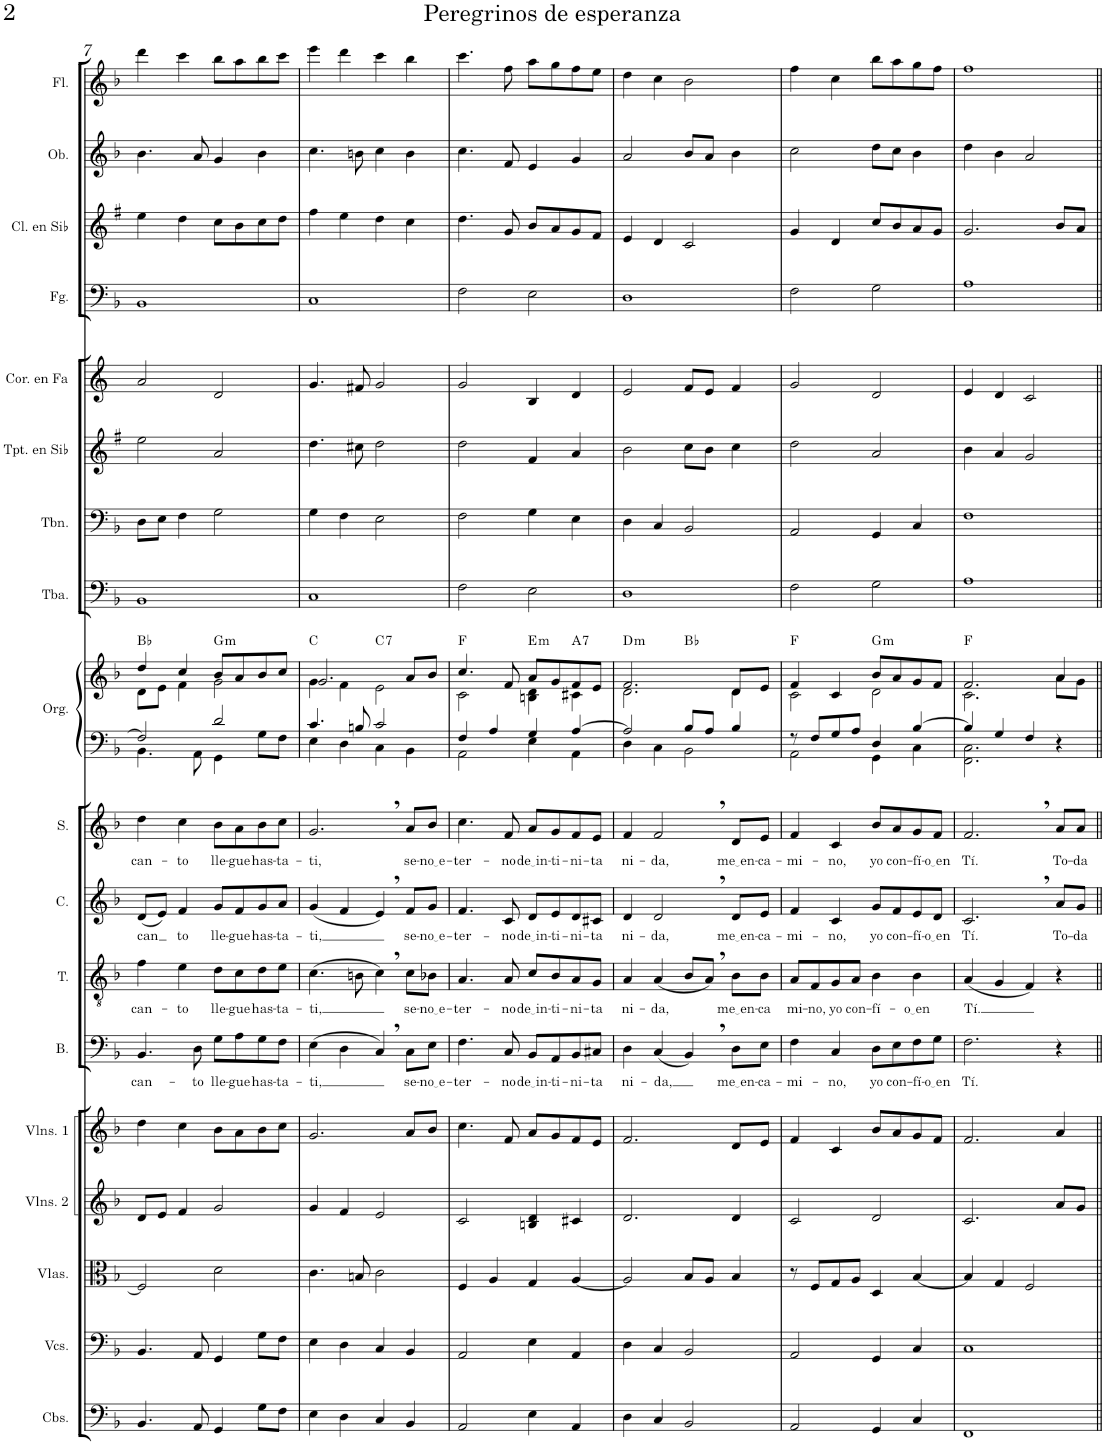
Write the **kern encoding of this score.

**kern	**kern	**kern	**kern	**kern	**kern	**text	**kern	**text	**kern	**text	**kern	**text	**kern	**kern	**harte	**kern	**kern	**kern	**kern	**kern	**kern	**kern	**kern
*part18	*part17	*part16	*part15	*part14	*part13	*part13	*part12	*part12	*part11	*part11	*part10	*part10	*part9	*part9	*part9	*part8	*part7	*part6	*part5	*part4	*part3	*part2	*part1
*staff19	*staff18	*staff17	*staff16	*staff15	*staff14	*staff14	*staff13	*staff13	*staff12	*staff12	*staff11	*staff11	*staff10	*staff9	*	*staff8	*staff7	*staff6	*staff5	*staff4	*staff3	*staff2	*staff1
*I"Contrabajos	*I"Violonchelos	*I"Violas	*I"Violines 2	*I"Violines 1	*I"Bajo	*	*I"Tenor	*	*I"Contralto	*	*I"Soprano	*	*I"Órgano	*	*	*I"Tuba	*I"Trombón	*I"Trompeta en Sib	*I"Trompa en Fa	*I"Fagot	*I"Clarinete en Sib	*I"Oboe	*I"Flauta
*I'Cbs.	*I'Vcs.	*I'Vlas.	*I'Vlns. 2	*I'Vlns. 1	*I'B.	*	*I'T.	*	*I'C.	*	*I'S.	*	*	*	*	*I'Tba.	*I'Tbn.	*I'Tpt. en Sib	*	*I'Fg.	*I'Cl. en Sib	*I'Ob.	*I'Fl.
!!LO:PB:g=z
*clefF4	*clefF4	*clefC3	*clefG2	*clefG2	*clefF4	*	*clefGv2	*	*clefG2	*	*clefG2	*	*clefF4	*clefG2	*	*clefF4	*clefF4	*clefG2	*clefG2	*clefF4	*clefG2	*clefG2	*clefG2
*Trd7c12	*	*	*	*	*	*	*	*	*	*	*	*	*	*	*	*	*	*Trd1c2	*Trd4c7	*	*Trd1c2	*	*
*k[b-]	*k[b-]	*k[b-]	*k[b-]	*k[b-]	*k[b-]	*	*k[b-]	*	*k[b-]	*	*k[b-]	*	*k[b-]	*k[b-]	*	*k[b-]	*k[b-]	*k[f#]	*k[]	*k[b-]	*k[f#]	*k[b-]	*k[b-]
*M4/4	*M4/4	*M4/4	*M4/4	*M4/4	*M4/4	*	*M4/4	*	*M4/4	*	*M4/4	*	*M4/4	*M4/4	*	*M4/4	*M4/4	*M4/4	*M4/4	*M4/4	*M4/4	*M4/4	*M4/4
*met(c)	*met(c)	*met(c)	*met(c)	*met(c)	*met(c)	*	*met(c)	*	*met(c)	*	*met(c)	*	*met(c)	*met(c)	*	*met(c)	*met(c)	*met(c)	*met(c)	*met(c)	*met(c)	*met(c)	*met(c)
=7	=7	=7	=7	=7	=7	=7	=7	=7	=7	=7	=7	=7	=7	=7	=7	=7	=7	=7	=7	=7	=7	=7	=7
!	!	!	!	!	!	!LO:LY:b	!	!LO:LY:b	!	!LO:LY:b	!	!LO:LY:b	!	!	!	!	!	!	!	!	!	!	!
*	*	*	*	*	*	*	*	*	*	*	*	*	*^	*^	*	*	*	*	*	*	*	*	*
4.BB-/	4.BB-/	2F/]	8d/L	4dd\	4.BB-/	can-	4f\	can-	(8d/L	can	4dd\	can-	2F/]	4.BB-\	4dd/	8d\L	Bb:maj	1BB-	8D\L	2ee\	2a/	1BB-	4ee\	4.b-\	4ddd\
.	.	.	8e/J	.	.	.	.	.	8e/J)	.	.	.	.	.	.	8e\J	.	.	8E\J	.	.	.	.	.	.
!	!	!	!	!	!	!	!	!LO:LY:b	!	!LO:LY:b	!	!LO:LY:b	!	!	!	!	!	!	!	!	!	!	!	!	!
.	.	.	4f/	4cc\	.	.	4e\	-to	4f/	to	4cc\	-to	.	.	4cc/	4f\	.	.	4F\	.	.	.	4dd\	.	4ccc\
!	!	!	!	!	!	!LO:LY:b	!	!	!	!	!	!	!	!	!	!	!	!	!	!	!	!	!	!	!
8AA/	8AA/	.	.	.	8D\	-to	.	.	.	.	.	.	.	8AA\	.	.	.	.	.	.	.	.	.	8a/	.
!	!	!	!	!	!	!LO:LY:b	!	!LO:LY:b	!	!LO:LY:b	!	!LO:LY:b	!	!	!	!	!LO:H:kt=m	!	!	!	!	!	!	!	!
4GG/	4GG/	2d\	2g/	8b-\L	8G\L	lle-	8d\L	lle-	8g/L	lle-	8b-\L	lle-	2d/	4GG\	8b-/L	2g\	G:min	.	2G\	2a/	2d/	.	8cc\L	4g/	8bb-\L
!	!	!	!	!	!	!LO:LY:b	!	!LO:LY:b	!	!LO:LY:b	!	!LO:LY:b	!	!	!	!	!	!	!	!	!	!	!	!	!
.	.	.	.	8a\	8A\	-gue	8c\	-gue	8f/	-gue	8a\	-gue	.	.	8a/	.	.	.	.	.	.	.	8b\	.	8aa\
!	!	!	!	!	!	!LO:LY:b	!	!LO:LY:b	!	!LO:LY:b	!	!LO:LY:b	!	!	!	!	!	!	!	!	!	!	!	!	!
8G\L	8G\L	.	.	8b-\	8G\	has-	8d\	has-	8g/	has-	8b-\	has-	.	8G\L	8b-/	.	.	.	.	.	.	.	8cc\	4b-\	8bb-\
!	!	!	!	!	!	!LO:LY:b	!	!LO:LY:b	!	!LO:LY:b	!	!LO:LY:b	!	!	!	!	!	!	!	!	!	!	!	!	!
8F\J	8F\J	.	.	8cc\J	8F\J	-ta-	8e\J	-ta-	8a/J	-ta-	8cc\J	-ta-	.	8F\J	8cc/J	.	.	.	.	.	.	.	8dd\J	.	8ccc\J
=8	=8	=8	=8	=8	=8	=8	=8	=8	=8	=8	=8	=8	=8	=8	=8	=8	=8	=8	=8	=8	=8	=8	=8	=8	=8
!	!	!	!	!	!	!LO:LY:b	!	!LO:LY:b	!	!LO:LY:b	!	!LO:LY:b	!	!	!	!	!	!	!	!	!	!	!	!	!
4E\	4E\	4.c\	4g/	2.g/	(4E\	-ti,	(4.c\	-ti,	(4g/	-ti,	2.g,/	-ti,	4.c/	4E\	2.g/	4g\	C:maj	1C	4G\	4.dd\	4.g/	1C	4ff#\	4.cc\	4eee\
4D\	4D\	.	4f/	.	4D\	.	.	.	4f/	.	.	.	.	4D\	.	4f\	.	.	4F\	.	.	.	4ee\	.	4ddd\
.	.	8Bn/	.	.	.	.	8Bn\	.	.	.	.	.	8Bn/	.	.	.	.	.	.	8cc#X\	8f#X/	.	.	8bn\	.
!	!	!	!	!	!	!	!	!	!	!	!	!	!	!	!	!	!LO:H:kt=7	!	!	!	!	!	!	!	!
4C/	4C/	2c\	2e/	.	4C,/)	.	4c,\)	.	4e,/)	.	.	.	2c/	4C\	.	2e\	C:7	.	2E\	2dd\	2g/	.	4dd\	4cc\	4ccc\
!	!	!	!	!	!	!LO:LY:b	!	!LO:LY:b	!	!LO:LY:b	!	!LO:LY:b	!	!	!	!	!	!	!	!	!	!	!	!	!
4BB-/	4BB-/	.	.	8a/L	8C\L	se-	8c\L	se-	8f/L	se-	8a/L	se-	.	4BB-\	8a/L	.	.	.	.	.	.	.	4cc\	4b\	4bb-\
!	!	!	!	!	!	!LO:LY:b	!	!LO:LY:b	!	!LO:LY:b	!	!LO:LY:b	!	!	!	!	!	!	!	!	!	!	!	!	!
.	.	.	.	8b-/J	8E\J	no e	8B-X\J	no e	8g/J	no e	8b-/J	no e	.	.	8b-/J	.	.	.	.	.	.	.	.	.	.
=9	=9	=9	=9	=9	=9	=9	=9	=9	=9	=9	=9	=9	=9	=9	=9	=9	=9	=9	=9	=9	=9	=9	=9	=9	=9
!	!	!	!	!	!	!LO:LY:b	!	!LO:LY:b	!	!LO:LY:b	!	!LO:LY:b	!	!	!	!	!	!	!	!	!	!	!	!	!
2AA/	2AA/	4F/	2c/	4.cc\	4.F\	-ter-	4.A/	-ter-	4.f/	-ter-	4.cc\	-ter-	4F/	2AA\	4.cc/	2c\	F:maj	2F\	2F\	2dd\	2g/	2F\	4.dd\	4.cc\	4.ccc\
.	.	4A/	.	.	.	.	.	.	.	.	.	.	4A/	.	.	.	.	.	.	.	.	.	.	.	.
!	!	!	!	!	!	!LO:LY:b	!	!LO:LY:b	!	!LO:LY:b	!	!LO:LY:b	!	!	!	!	!	!	!	!	!	!	!	!	!
.	.	.	.	8f/	8C/	-no	8A/	-no	8c/	-no	8f/	-no	.	.	8f/	.	.	.	.	.	.	.	8g/	8f/	8ff\
!	!	!	!	!	!	!LO:LY:b	!	!LO:LY:b	!	!LO:LY:b	!	!LO:LY:b	!	!	!	!	!LO:H:kt=m	!	!	!	!	!	!	!	!
4E\	4E\	4G/	4Bn/ 4d/	8a/L	8BB-/L	de in	8c/L	de in	8d/L	de in	8a/L	de in	4G/	4E\	8a/L	4Bn\ 4d\	E:min	2E\	4G\	4f#/	4B/	2E\	8b/L	4e/	8aa\L
!	!	!	!	!	!	!LO:LY:b	!	!LO:LY:b	!	!LO:LY:b	!	!LO:LY:b	!	!	!	!	!	!	!	!	!	!	!	!	!
.	.	.	.	8g/	8AA/	-ti-	8B-/	-ti-	8e/	-ti-	8g/	-ti-	.	.	8g/	.	.	.	.	.	.	.	8a/	.	8gg\
!	!	!	!	!	!	!LO:LY:b	!	!LO:LY:b	!	!LO:LY:b	!	!LO:LY:b	!	!	!	!	!LO:H:kt=7	!	!	!	!	!	!	!	!
4AA/	4AA/	[4A/	4c#X/	8f/	8BB-/	-ni-	8A/	-ni-	8d/	-ni-	8f/	-ni-	[4A/	4AA\	8f/	4c#X\	A:7	.	4E\	4a/	4d/	.	8g/	4g/	8ff\
!	!	!	!	!	!	!LO:LY:b	!	!LO:LY:b	!	!LO:LY:b	!	!LO:LY:b	!	!	!	!	!	!	!	!	!	!	!	!	!
.	.	.	.	8e/J	8C#X/J	-ta	8G/J	-ta	8c#X/J	-ta	8e/J	-ta	.	.	8e/J	.	.	.	.	.	.	.	8f#/J	.	8ee\J
*	*	*	*	*	*	*	*	*	*	*	*	*	*	*	*v	*v	*	*	*	*	*	*	*	*	*
=10	=10	=10	=10	=10	=10	=10	=10	=10	=10	=10	=10	=10	=10	=10	=10	=10	=10	=10	=10	=10	=10	=10	=10	=10
!	!	!	!	!	!	!LO:LY:b	!	!LO:LY:b	!	!LO:LY:b	!	!LO:LY:b	!	!	!	!LO:H:kt=m	!	!	!	!	!	!	!	!
*	*	*	*	*	*	*	*	*	*	*	*	*	*	*	*^	*	*	*	*	*	*	*	*	*
*	*	*	*	*	*	*	*	*	*	*	*	*	*	*	*	*^	*	*	*	*	*	*	*	*	*
4D\	4D\	2A/]	2.d/	2.f/	4D\	ni-	4A/	ni-	4d/	ni-	4f/	ni-	2A/]	4D\	2.f/	2.d\	2ryy	D:min	1D	4D\	2b\	2e/	1D	4e/	2a/	4dd\
!	!	!	!	!	!	!LO:LY:b	!	!LO:LY:b	!	!LO:LY:b	!	!LO:LY:b	!	!	!	!	!	!	!	!	!	!	!	!	!	!
4C/	4C/	.	.	.	(4C/	-da,	(4A/	-da,	2d,/	-da,	2f,/	-da,	.	4C\	.	.	.	.	.	4C/	.	.	.	4d/	.	4cc\
2BB-/	2BB-/	8B-/L	.	.	4BB-,/)	.	8B-/L	.	.	.	.	.	8B-/L	2BB-\	.	.	2ryy	Bb:maj	.	2BB-/	8cc\L	8f/L	.	2c/	8b-/L	2b-\
.	.	8A/J	.	.	.	.	8A,/J)	.	.	.	.	.	8A/J	.	.	.	.	.	.	.	8b\J	8e/J	.	.	8a/J	.
!	!	!	!	!	!	!LO:LY:b	!	!LO:LY:b	!	!LO:LY:b	!	!LO:LY:b	!	!	!	!	!	!	!	!	!	!	!	!	!	!
.	.	4B-/	4d/	8d/L	8D\L	me en	8B-\L	me en	8d/L	me en	8d/L	me en	4B-/	.	8d/L	4d\	.	.	.	.	4cc\	4f/	.	.	4b-\	.
!	!	!	!	!	!	!LO:LY:b	!	!LO:LY:b	!	!LO:LY:b	!	!LO:LY:b	!	!	!	!	!	!	!	!	!	!	!	!	!	!
.	.	.	.	8e/J	8E\J	-ca-	8B-\J	-ca	8e/J	-ca-	8e/J	-ca-	.	.	8e/J	.	.	.	.	.	.	.	.	.	.	.
=11	=11	=11	=11	=11	=11	=11	=11	=11	=11	=11	=11	=11	=11	=11	=11	=11	=11	=11	=11	=11	=11	=11	=11	=11	=11	=11
!	!	!	!	!	!	!LO:LY:b	!	!LO:LY:b	!	!LO:LY:b	!	!LO:LY:b	!	!	!	!	!	!	!	!	!	!	!	!	!	!
*	*	*	*	*	*	*	*	*	*	*	*	*	*	*	*	*v	*v	*	*	*	*	*	*	*	*	*
2AA/	2AA/	8r	2c/	4f/	4F\	-mi-	8A/L	-mi-	4f/	-mi-	4f/	-mi-	8r	2AA\	4f/	2c\	F:maj	2F\	2AA/	2dd\	2g/	2F\	4g/	2cc\	4ff\
!	!	!	!	!	!	!	!	!LO:LY:b	!	!	!	!	!	!	!	!	!	!	!	!	!	!	!	!	!
.	.	8F/L	.	.	.	.	8F/	-no,	.	.	.	.	8F/L	.	.	.	.	.	.	.	.	.	.	.	.
!	!	!	!	!	!	!LO:LY:b	!	!LO:LY:b	!	!LO:LY:b	!	!LO:LY:b	!	!	!	!	!	!	!	!	!	!	!	!	!
.	.	8G/	.	4c/	4C/	-no,	8G/	yo	4c/	-no,	4c/	-no,	8G/	.	4c/	.	.	.	.	.	.	.	4d/	.	4cc\
!	!	!	!	!	!	!	!	!LO:LY:b	!	!	!	!	!	!	!	!	!	!	!	!	!	!	!	!	!
.	.	8A/J	.	.	.	.	8A/J	con-	.	.	.	.	8A/J	.	.	.	.	.	.	.	.	.	.	.	.
!	!	!	!	!	!	!LO:LY:b	!	!LO:LY:b	!	!LO:LY:b	!	!LO:LY:b	!	!	!	!	!LO:H:kt=m	!	!	!	!	!	!	!	!
4GG/	4GG/	4D/	2d/	8b-/L	8D\L	yo	4B-\	-fí-	8g/L	yo	8b-/L	yo	4D/	4GG\	8b-/L	2d\	G:min	2G\	4GG/	2a/	2d/	2G\	8cc/L	8dd\L	8bb-\L
!	!	!	!	!	!	!LO:LY:b	!	!	!	!LO:LY:b	!	!LO:LY:b	!	!	!	!	!	!	!	!	!	!	!	!	!
.	.	.	.	8a/	8E\	con-	.	.	8f/	con-	8a/	con-	.	.	8a/	.	.	.	.	.	.	.	8b/	8cc\J	8aa\
!	!	!	!	!	!	!LO:LY:b	!	!LO:LY:b	!	!LO:LY:b	!	!LO:LY:b	!	!	!	!	!	!	!	!	!	!	!	!	!
4C/	4C/	[4B-/	.	8g/	8F\	-fí-	4B-\	o en	8e/	-fí-	8g/	-fí-	[4B-/	4C\	8g/	.	.	.	4C/	.	.	.	8a/	4b-\	8gg\
!	!	!	!	!	!	!LO:LY:b	!	!	!	!LO:LY:b	!	!LO:LY:b	!	!	!	!	!	!	!	!	!	!	!	!	!
.	.	.	.	8f/J	8G\J	o en	.	.	8d/J	o en	8f/J	o en	.	.	8f/J	.	.	.	.	.	.	.	8g/J	.	8ff\J
=12	=12	=12	=12	=12	=12	=12	=12	=12	=12	=12	=12	=12	=12	=12	=12	=12	=12	=12	=12	=12	=12	=12	=12	=12	=12
!	!	!	!	!	!	!LO:LY:b	!	!LO:LY:b	!	!LO:LY:b	!	!LO:LY:b	!	!	!	!	!	!	!	!	!	!	!	!	!
1FF	1C	4B-/]	2.c/	2.f/	2.F\	Tí.	(4A/	Tí.	2.c,/	Tí.	2.f,/	Tí.	4B-/]	2.FF\ 2.C\	2.f/	2.c\	F:maj	1A	1F	4b\	4e/	1A	2.g/	4dd\	1ff
.	.	4G/	.	.	.	.	4G/	.	.	.	.	.	4G/	.	.	.	.	.	.	4a/	4d/	.	.	4b-\	.
.	.	2F/	.	.	.	.	4F/)	.	.	.	.	.	4F/	.	.	.	.	.	.	2g/	2c/	.	.	2a/	.
!	!	!	!	!	!	!	!	!	!	!LO:LY:b	!	!LO:LY:b	!	!	!	!	!	!	!	!	!	!	!	!	!
.	.	.	8a/L	4a/	4r	.	4r	.	8a/L	To-	8a/L	To-	4r	4ryy	4a/	8a\L	.	.	.	.	.	.	8b/L	.	.
!	!	!	!	!	!	!	!	!	!	!LO:LY:b	!	!LO:LY:b	!	!	!	!	!	!	!	!	!	!	!	!	!
.	.	.	8g/J	.	.	.	.	.	8g/J	-da	8a/J	-da	.	.	.	8g\J	.	.	.	.	.	.	8a/J	.	.
*	*	*	*	*	*	*	*	*	*	*	*	*	*v	*v	*	*	*	*	*	*	*	*	*	*	*
*	*	*	*	*	*	*	*	*	*	*	*	*	*	*v	*v	*	*	*	*	*	*	*	*	*
=||	=||	=||	=||	=||	=||	=||	=||	=||	=||	=||	=||	=||	=||	=||	=||	=||	=||	=||	=||	=||	=||	=||	=||
*-	*-	*-	*-	*-	*-	*-	*-	*-	*-	*-	*-	*-	*-	*-	*-	*-	*-	*-	*-	*-	*-	*-	*-
